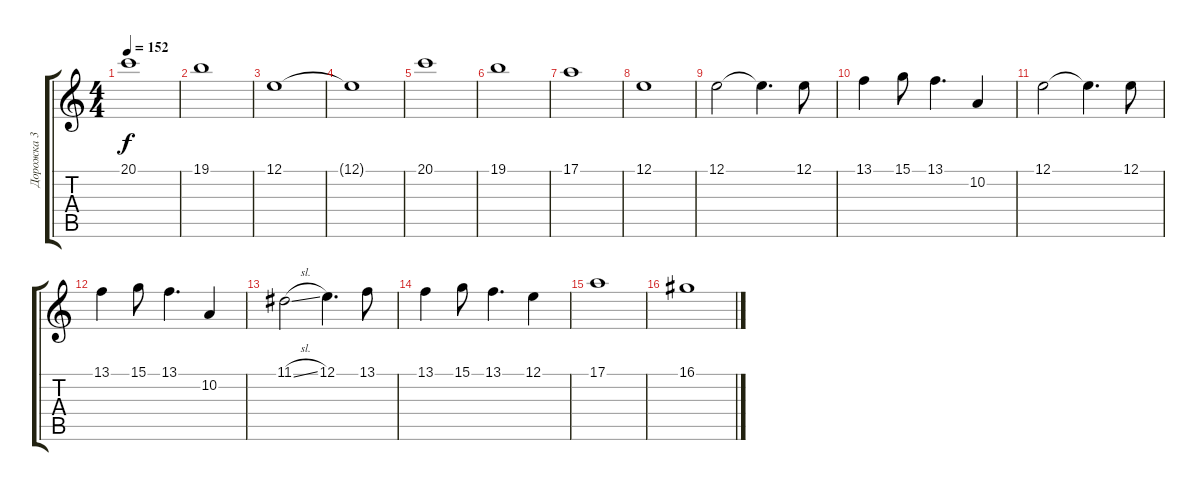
\track ("Дорожка 3" "Дорожка 3") {instrument piccolo}
\staff {score tabs}
\tuning (E4 B3 G3 D3 A2 E2) {hide}
\ts (4 4)
\tempo 152
\clef g2
\ks c
20.1.1{dy f} |
19.1.1 |
12.1.1 |
12.1{t}.1 |
20.1.1 |
19.1.1 |
17.1.1 |
12.1.1 |
12.1.2 12.1{t}.4{d} 12.1.8 |
13.1.4 15.1.8 13.1.4{d} 10.2.4 |
12.1.2 12.1{t}.4{d} 12.1.8 |
13.1.4 15.1.8 13.1.4{d} 10.2.4 |
11.1{sl}.2 12.1.4{d} 13.1.8 |
13.1.4 15.1.8 13.1.4{d} 12.1.4 |
17.1.1 |
16.1.1
